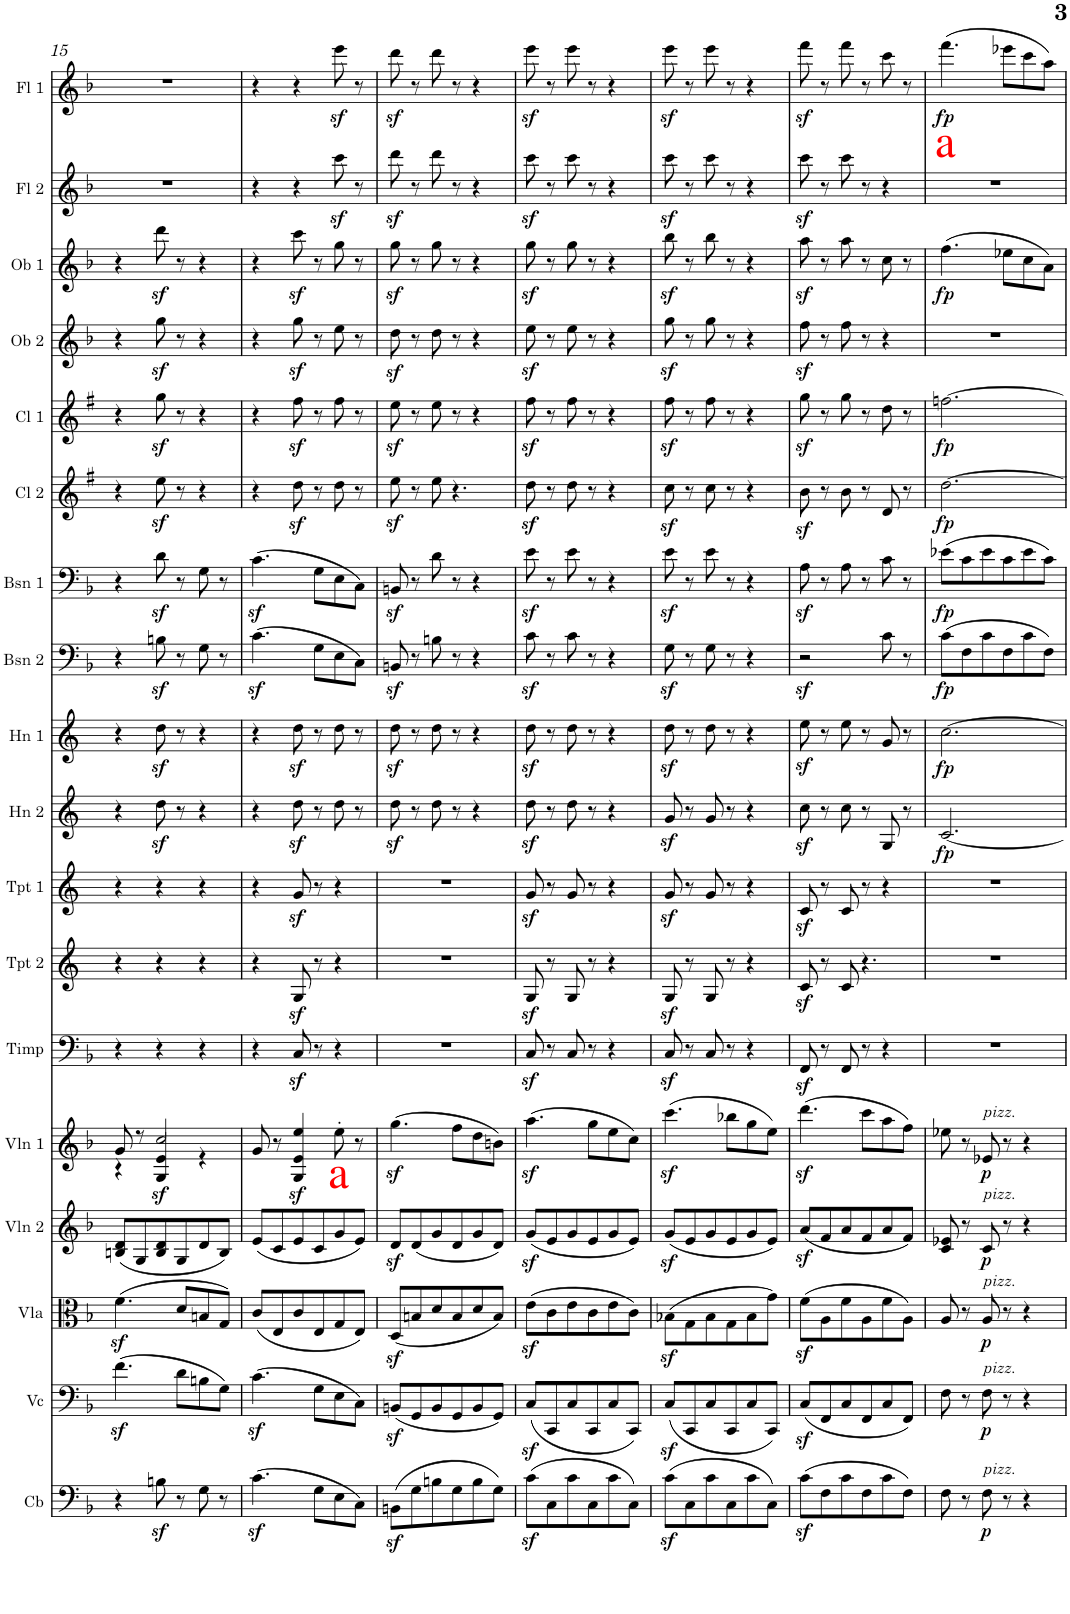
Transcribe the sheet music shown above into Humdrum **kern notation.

**kern	**dynam	**kern	**dynam	**kern	**dynam	**kern	**dynam	**kern	**text	**dynam	**kern	**kern	**kern	**kern	**dynam	**kern	**dynam	**kern	**dynam	**kern	**dynam	**kern	**dynam	**kern	**dynam	**kern	**kern	**dynam	**kern	**kern	**text	**dynam
*part18	*part18	*part17	*part17	*part16	*part16	*part15	*part15	*part14	*part14	*part14	*part13	*part12	*part11	*part10	*part10	*part9	*part9	*part8	*part8	*part7	*part7	*part6	*part6	*part5	*part5	*part4	*part3	*part3	*part2	*part1	*part1	*part1
*staff18	*staff18	*staff17	*staff17	*staff16	*staff16	*staff15	*staff15	*staff14	*staff14	*staff14	*staff13	*staff12	*staff11	*staff10	*staff10	*staff9	*staff9	*staff8	*staff8	*staff7	*staff7	*staff6	*staff6	*staff5	*staff5	*staff4	*staff3	*staff3	*staff2	*staff1	*staff1	*staff1
*I"Contrabass	*	*I"Violoncello	*	*I"Viola	*	*I"Violin 2	*	*I"Violin 1	*	*	*I"Timpani	*I"F Trumpet 2	*I"F Trumpet 1	*I"F Horn 2	*	*I"F Horn 1	*	*I"Bassoon 2	*	*I"Bassoon 1	*	*I"Bb Clarinet 2	*	*I"Bb Clarinet 1	*	*I"Oboe 2	*I"Oboe 1	*	*I"Flute 2	*I"Flute 1	*	*
*I'Cb	*	*I'Vc	*	*I'Vla	*	*I'Vln 2	*	*I'Vln 1	*	*	*I'Timp	*I'Tpt 2	*I'Tpt 1	*I'Hn 2	*	*I'Hn 1	*	*I'Bsn 2	*	*I'Bsn 1	*	*I'Cl 2	*	*I'Cl 1	*	*I'Ob 2	*I'Ob 1	*	*I'Fl 2	*I'Fl 1	*	*
!!LO:PB:g=z
*clefF4	*	*clefF4	*	*clefC3	*	*clefG2	*	*clefG2	*	*	*clefF4	*clefG2	*clefG2	*clefG2	*	*clefG2	*	*clefF4	*	*clefF4	*	*clefG2	*	*clefG2	*	*clefG2	*clefG2	*	*clefG2	*clefG2	*	*
*Trd7c12	*	*	*	*	*	*	*	*	*	*	*	*Trd-3c-5	*Trd-3c-5	*Trd4c7	*	*Trd4c7	*	*	*	*	*	*Trd1c2	*	*Trd1c2	*	*	*	*	*	*	*	*
*k[b-]	*	*k[b-]	*	*k[b-]	*	*k[b-]	*	*k[b-]	*	*	*k[b-]	*k[]	*k[]	*k[]	*	*k[]	*	*k[b-]	*	*k[b-]	*	*k[f#]	*	*k[f#]	*	*k[b-]	*k[b-]	*	*k[b-]	*k[b-]	*	*
*M3/4	*	*M3/4	*	*M3/4	*	*M3/4	*	*M3/4	*	*	*M3/4	*M3/4	*M3/4	*M3/4	*	*M3/4	*	*M3/4	*	*M3/4	*	*M3/4	*	*M3/4	*	*M3/4	*M3/4	*	*M3/4	*M3/4	*	*
=15	=15	=15	=15	=15	=15	=15	=15	=15	=15	=15	=15	=15	=15	=15	=15	=15	=15	=15	=15	=15	=15	=15	=15	=15	=15	=15	=15	=15	=15	=15	=15	=15
*	*	*	*	*	*	*	*	*^	*	*	*	*	*	*	*	*	*	*	*	*	*	*	*	*	*	*	*	*	*	*	*	*
4r	.	(4.fz<\	.	(4.fz<\	.	(8Bn/ 8d/L	.	8g/	4r	.	.	4r	4r	4r	4r	.	4r	.	4r	.	4r	.	4r	.	4r	.	4r	4r	.	2.r	2.r	.	.
.	.	.	.	.	.	8G/	.	8r	.	.	.	.	.	.	.	.	.	.	.	.	.	.	.	.	.	.	.	.	.	.	.	.	.
!	!	!	!	!	!	!	!	!	!	!	!LO:DY:b	!	!	!	!	!	!	!	!	!	!	!	!	!	!	!	!	!	!	!	!	!	!
8Bnz<\	.	.	.	.	.	8B/ 8d/	.	2cc/	4G/ 4e/	.	sf	4r	4r	4r	8ddz<\	.	8ddz<\	.	8Bnz<\	.	8dz<\	.	8eez<\	.	8ggz<\	.	8ggz<\	8dddz<\	.	.	.	.	.
8r	.	8d\L	.	8d/L	.	8G/	.	.	.	.	.	.	.	.	8r	.	8r	.	8r	.	8r	.	8r	.	8r	.	8r	8r	.	.	.	.	.
8G\	.	8Bn\	.	8Bn/	.	8d/	.	.	4r	.	.	4r	4r	4r	4r	.	4r	.	8G\	.	8G\	.	4r	.	4r	.	4r	4r	.	.	.	.	.
8r	.	8G\J)	.	8G/J)	.	8B/J)	.	.	.	.	.	.	.	.	.	.	.	.	8r	.	8r	.	.	.	.	.	.	.	.	.	.	.	.
*	*	*	*	*	*	*	*	*v	*v	*	*	*	*	*	*	*	*	*	*	*	*	*	*	*	*	*	*	*	*	*	*	*	*
=16	=16	=16	=16	=16	=16	=16	=16	=16	=16	=16	=16	=16	=16	=16	=16	=16	=16	=16	=16	=16	=16	=16	=16	=16	=16	=16	=16	=16	=16	=16	=16	=16
(4.cz<\	.	(4.cz<\	.	(8c/L	.	(8e/L	.	8g/	.	.	4r	4r	4r	4r	.	4r	.	(4.cz<\	.	(4.cz<\	.	4r	.	4r	.	4r	4r	.	4r	4r	.	.
.	.	.	.	8E/	.	8c/	.	8r	.	.	.	.	.	.	.	.	.	.	.	.	.	.	.	.	.	.	.	.	.	.	.	.
.	.	.	.	8c/	.	8e/	.	4G/z< 4e/z< 4ee/z<	.	.	8Cz</	8Gz</	8gz</	8ddz<\	.	8ddz<\	.	.	.	.	.	8ddz<\	.	8ff#z<\	.	8ggz<\	8cccz<\	.	4r	4r	.	.
8G\L	.	8G\L	.	8E/	.	8c/	.	.	.	.	8r	8r	8r	8r	.	8r	.	8G\L	.	8G\L	.	8r	.	8r	.	8r	8r	.	.	.	.	.
!	!	!	!	!	!	!	!	!	!LO:LY:b:color=#FF0000	!	!	!	!	!	!	!	!	!	!	!	!	!	!	!	!	!	!	!	!	!	!	!
8E\	.	8E\	.	8G/	.	8g/	.	8ee'\	a	.	4r	4r	4r	8dd\	.	8dd\	.	8E\	.	8E\	.	8dd\	.	8ff#\	.	8ee\	8gg\	.	8cccz<\	8eeez<\	.	.
8C\J)	.	8C\J)	.	8E/J)	.	8e/J)	.	8r	.	.	.	.	.	8r	.	8r	.	8C\J)	.	8C\J)	.	8r	.	8r	.	8r	8r	.	8r	8r	.	.
=17	=17	=17	=17	=17	=17	=17	=17	=17	=17	=17	=17	=17	=17	=17	=17	=17	=17	=17	=17	=17	=17	=17	=17	=17	=17	=17	=17	=17	=17	=17	=17	=17
(8BBnz<\L	.	(8BBnz</L	.	(8Dz</L	.	8dz</L	.	(4.ggz<\	.	.	2.r	2.r	2.r	8ddz<\	.	8ddz<\	.	8BBnz</	.	8BBnz</	.	8eez<\	.	8eez<\	.	8ddz<\	8ggz<\	.	8dddz<\	8dddz<\	.	.
8G\	.	8GG/	.	8Bn/	.	(8d/	.	.	.	.	.	.	.	8r	.	8r	.	8r	.	8r	.	8r	.	8r	.	8r	8r	.	8r	8r	.	.
8Bn\	.	8BB/	.	8d/	.	8g/	.	.	.	.	.	.	.	8dd\	.	8dd\	.	8Bn\	.	8d\	.	8ee\	.	8ee\	.	8dd\	8gg\	.	8ddd\	8ddd\	.	.
8G\	.	8GG/	.	8B/	.	8d/	.	8ff\L	.	.	.	.	.	8r	.	8r	.	8r	.	8r	.	4.r	.	8r	.	8r	8r	.	8r	8r	.	.
8B\	.	8BB/	.	8d/	.	8g/	.	8dd\	.	.	.	.	.	4r	.	4r	.	4r	.	4r	.	.	.	4r	.	4r	4r	.	4r	4r	.	.
8G\J)	.	8GG/J)	.	8B/J)	.	8d/J)	.	8bn\J)	.	.	.	.	.	.	.	.	.	.	.	.	.	.	.	.	.	.	.	.	.	.	.	.
=18	=18	=18	=18	=18	=18	=18	=18	=18	=18	=18	=18	=18	=18	=18	=18	=18	=18	=18	=18	=18	=18	=18	=18	=18	=18	=18	=18	=18	=18	=18	=18	=18
(8cz<\L	.	(8Cz</L	.	(8ez<\L	.	(8gz</L	.	(4.aaz<\	.	.	8Cz</	8Gz</	8gz</	8ddz<\	.	8ddz<\	.	8cz<\	.	8ez<\	.	8ddz<\	.	8ff#z<\	.	8eez<\	8ggz<\	.	8cccz<\	8eeez<\	.	.
8C\	.	8CC/	.	8c\	.	8e/	.	.	.	.	8r	8r	8r	8r	.	8r	.	8r	.	8r	.	8r	.	8r	.	8r	8r	.	8r	8r	.	.
8c\	.	8C/	.	8e\	.	8g/	.	.	.	.	8C/	8G/	8g/	8dd\	.	8dd\	.	8c\	.	8e\	.	8dd\	.	8ff#\	.	8ee\	8gg\	.	8ccc\	8eee\	.	.
8C\	.	8CC/	.	8c\	.	8e/	.	8gg\L	.	.	8r	8r	8r	8r	.	8r	.	8r	.	8r	.	8r	.	8r	.	8r	8r	.	8r	8r	.	.
8c\	.	8C/	.	8e\	.	8g/	.	8ee\	.	.	4r	4r	4r	4r	.	4r	.	4r	.	4r	.	4r	.	4r	.	4r	4r	.	4r	4r	.	.
8C\J)	.	8CC/J)	.	8c\J)	.	8e/J)	.	8cc\J)	.	.	.	.	.	.	.	.	.	.	.	.	.	.	.	.	.	.	.	.	.	.	.	.
=19	=19	=19	=19	=19	=19	=19	=19	=19	=19	=19	=19	=19	=19	=19	=19	=19	=19	=19	=19	=19	=19	=19	=19	=19	=19	=19	=19	=19	=19	=19	=19	=19
(8cz<\L	.	(8Cz</L	.	(8B-Xz<\L	.	(8gz</L	.	(4.cccz<\	.	.	8Cz</	8Gz</	8gz</	8gz</	.	8ddz<\	.	8Gz<\	.	8ez<\	.	8ccz<\	.	8ff#z<\	.	8ggz<\	8bb-z<\	.	8cccz<\	8eeez<\	.	.
8C\	.	8CC/	.	8G\	.	8e/	.	.	.	.	8r	8r	8r	8r	.	8r	.	8r	.	8r	.	8r	.	8r	.	8r	8r	.	8r	8r	.	.
8c\	.	8C/	.	8B-\	.	8g/	.	.	.	.	8C/	8G/	8g/	8g/	.	8dd\	.	8G\	.	8e\	.	8cc\	.	8ff#\	.	8gg\	8bb-\	.	8ccc\	8eee\	.	.
8C\	.	8CC/	.	8G\	.	8e/	.	8bb-X\L	.	.	8r	8r	8r	8r	.	8r	.	8r	.	8r	.	8r	.	8r	.	8r	8r	.	8r	8r	.	.
8c\	.	8C/	.	8B-\	.	8g/	.	8gg\	.	.	4r	4r	4r	4r	.	4r	.	4r	.	4r	.	4r	.	4r	.	4r	4r	.	4r	4r	.	.
8C\J)	.	8CC/J)	.	8g\J)	.	8e/J)	.	8ee\J)	.	.	.	.	.	.	.	.	.	.	.	.	.	.	.	.	.	.	.	.	.	.	.	.
=20	=20	=20	=20	=20	=20	=20	=20	=20	=20	=20	=20	=20	=20	=20	=20	=20	=20	=20	=20	=20	=20	=20	=20	=20	=20	=20	=20	=20	=20	=20	=20	=20
!	!	!	!	!	!	!	!	!	!	!	!	!	!	!	!	!	!	!	!LO:DY:b	!	!	!	!	!	!	!	!	!	!	!	!	!
(8cz<\L	.	(8Cz</L	.	(8fz<\L	.	(8az</L	.	(4.dddz<\	.	.	8FFz</	8cz</	8cz</	8ccz<\	.	8eez<\	.	2r	sf	8Az<\	.	8bz<\	.	8ggz<\	.	8ffz<\	8aaz<\	.	8cccz<\	8fffz<\	.	.
8F\	.	8FF/	.	8A\	.	8f/	.	.	.	.	8r	8r	8r	8r	.	8r	.	.	.	8r	.	8r	.	8r	.	8r	8r	.	8r	8r	.	.
8c\	.	8C/	.	8f\	.	8a/	.	.	.	.	8FF/	8c/	8c/	8cc\	.	8ee\	.	.	.	8A\	.	8b\	.	8gg\	.	8ff\	8aa\	.	8ccc\	8fff\	.	.
8F\	.	8FF/	.	8A\	.	8f/	.	8ccc\L	.	.	8r	4.r	8r	8r	.	8r	.	.	.	8r	.	8r	.	8r	.	8r	8r	.	8r	8r	.	.
8c\	.	8C/	.	8f\	.	8a/	.	8aa\	.	.	4r	.	4r	8G/	.	8g/	.	8c\	.	8c\	.	8d/	.	8dd\	.	4r	8cc\	.	4r	8ccc\	.	.
8F\J)	.	8FF/J)	.	8A\J)	.	8f/J)	.	8ff\J)	.	.	.	.	.	8r	.	8r	.	8r	.	8r	.	8r	.	8r	.	.	8r	.	.	8r	.	.
=21	=21	=21	=21	=21	=21	=21	=21	=21	=21	=21	=21	=21	=21	=21	=21	=21	=21	=21	=21	=21	=21	=21	=21	=21	=21	=21	=21	=21	=21	=21	=21	=21
!	!	!	!	!	!	!	!	!	!	!	!	!	!	!	!LO:DY:b	!	!LO:DY:b	!	!LO:DY:b	!	!LO:DY:b	!	!LO:DY:b	!	!LO:DY:b	!	!	!LO:DY:b	!	!	!LO:LY:b:color=#FF0000	!LO:DY:b
8F\	.	8F\	.	8A/	.	8c/ 8e-X/	.	8ee-X\	.	.	2.r	2.r	2.r	[2.c/	fp	[2.cc\	fp	(8c\L	fp	(8e-X\L	fp	[2.dd\	fp	[2.ffn\	fp	2.r	(4.ff\	fp	2.r	(4.fff\	a	fp
8r	.	8r	.	8r	.	8r	.	8r	.	.	.	.	.	.	.	.	.	8F\	.	8c\	.	.	.	.	.	.	.	.	.	.	.	.
!	!	!	!	!	!	!	!	!LO:TX:a:i:t=pizz.	!	!	!	!	!	!	!	!	!	!	!	!	!	!	!	!	!	!	!	!	!	!	!	!
!	!	!	!	!	!	!LO:TX:a:i:t=pizz.	!	!	!	!	!	!	!	!	!	!	!	!	!	!	!	!	!	!	!	!	!	!	!	!	!	!
!	!	!	!	!LO:TX:a:i:t=pizz.	!	!	!	!	!	!	!	!	!	!	!	!	!	!	!	!	!	!	!	!	!	!	!	!	!	!	!	!
!	!	!LO:TX:a:i:t=pizz.	!	!	!	!	!	!	!	!	!	!	!	!	!	!	!	!	!	!	!	!	!	!	!	!	!	!	!	!	!	!
!LO:TX:a:i:t=pizz.	!	!	!	!	!	!	!	!	!	!	!	!	!	!	!	!	!	!	!	!	!	!	!	!	!	!	!	!	!	!	!	!
!	!LO:DY:b	!	!LO:DY:b	!	!LO:DY:b	!	!LO:DY:b	!	!	!LO:DY:b	!	!	!	!	!	!	!	!	!	!	!	!	!	!	!	!	!	!	!	!	!	!
8F\	p	8F\	p	8A/	p	8c/	p	8e-X/	.	p	.	.	.	.	.	.	.	8c\	.	8e-\	.	.	.	.	.	.	.	.	.	.	.	.
8r	.	8r	.	8r	.	8r	.	8r	.	.	.	.	.	.	.	.	.	8F\	.	8c\	.	.	.	.	.	.	8ee-X\L	.	.	8eee-X\L	.	.
4r	.	4r	.	4r	.	4r	.	4r	.	.	.	.	.	.	.	.	.	8c\	.	8e-\	.	.	.	.	.	.	8cc\	.	.	8ccc\	.	.
.	.	.	.	.	.	.	.	.	.	.	.	.	.	.	.	.	.	8F\J)	.	8c\J)	.	.	.	.	.	.	8a\J)	.	.	8aa\J)	.	.
=	=	=	=	=	=	=	=	=	=	=	=	=	=	=	=	=	=	=	=	=	=	=	=	=	=	=	=	=	=	=	=	=
*-	*-	*-	*-	*-	*-	*-	*-	*-	*-	*-	*-	*-	*-	*-	*-	*-	*-	*-	*-	*-	*-	*-	*-	*-	*-	*-	*-	*-	*-	*-	*-	*-
